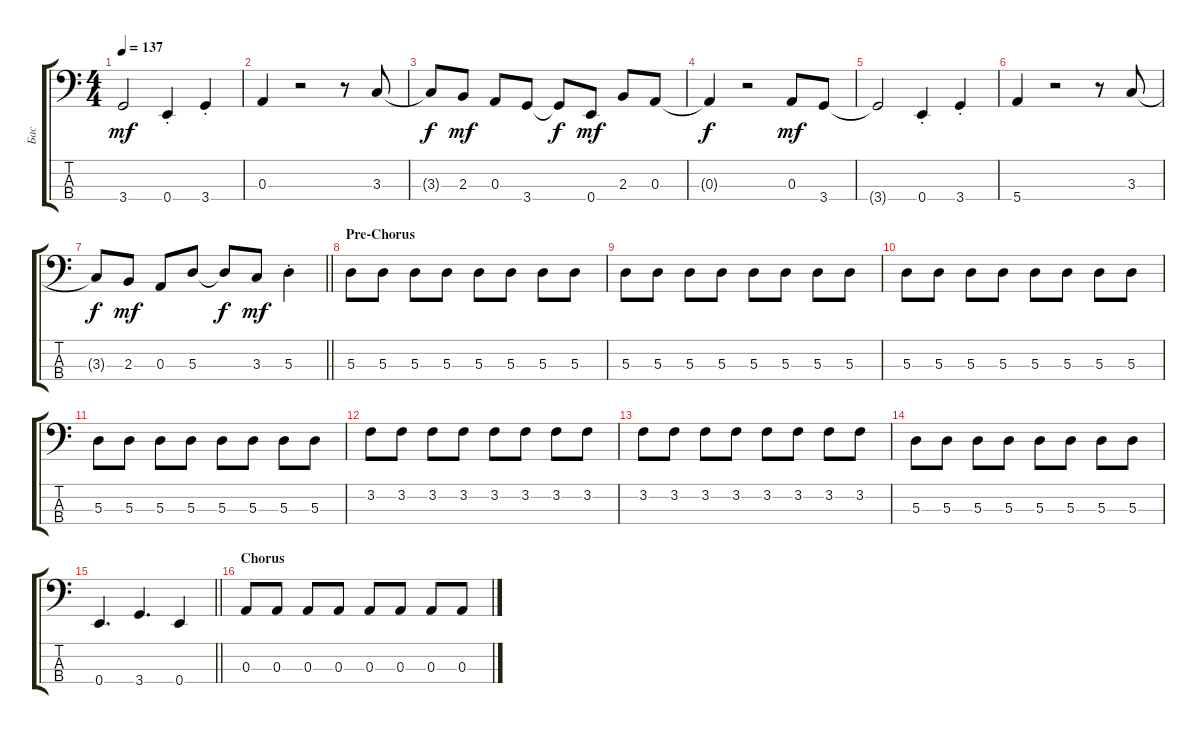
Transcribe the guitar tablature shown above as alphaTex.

\track ("Бас" "Бас") {instrument electricbassfinger}
\staff {score tabs}
\tuning (G2 D2 A1 E1) {hide}
\ts (4 4)
\tempo 137
\clef f4
\ks aminor
3.4{t}.2{dy mf} 0.4{st}.4 3.4{st}.4 |
0.3.4 r.2 r.8 3.3.8 |
3.3{t}.8{dy f} 2.3.8{dy mf} 0.3.8 3.4.8 3.4{t}.8{dy f} 0.4.8{dy mf} 2.3.8 0.3.8 |
0.3{t}.4{dy f} r.2 0.3.8{dy mf} 3.4.8 |
3.4{t}.2 0.4{st}.4 3.4{st}.4 |
5.4.4 r.2 r.8 3.3.8 |
\barLineRight lightlight
3.3{t}.8{dy f} 2.3.8{dy mf} 0.3.8 5.3.8 5.3{t}.8{dy f} 3.3.8{dy mf} 5.3{st}.4 |
\section ("" "Pre-Chorus")
5.3.8 5.3.8 5.3.8 5.3.8 5.3.8 5.3.8 5.3.8 5.3.8 |
5.3.8 5.3.8 5.3.8 5.3.8 5.3.8 5.3.8 5.3.8 5.3.8 |
5.3.8 5.3.8 5.3.8 5.3.8 5.3.8 5.3.8 5.3.8 5.3.8 |
5.3.8 5.3.8 5.3.8 5.3.8 5.3.8 5.3.8 5.3.8 5.3.8 |
3.2.8 3.2.8 3.2.8 3.2.8 3.2.8 3.2.8 3.2.8 3.2.8 |
3.2.8 3.2.8 3.2.8 3.2.8 3.2.8 3.2.8 3.2.8 3.2.8 |
5.3.8 5.3.8 5.3.8 5.3.8 5.3.8 5.3.8 5.3.8 5.3.8 |
\barLineRight lightlight
0.4.4{d} 3.4.4{d} 0.4.4 |
\section ("" "Chorus")
0.3.8 0.3.8 0.3.8 0.3.8 0.3.8 0.3.8 0.3.8 0.3.8
